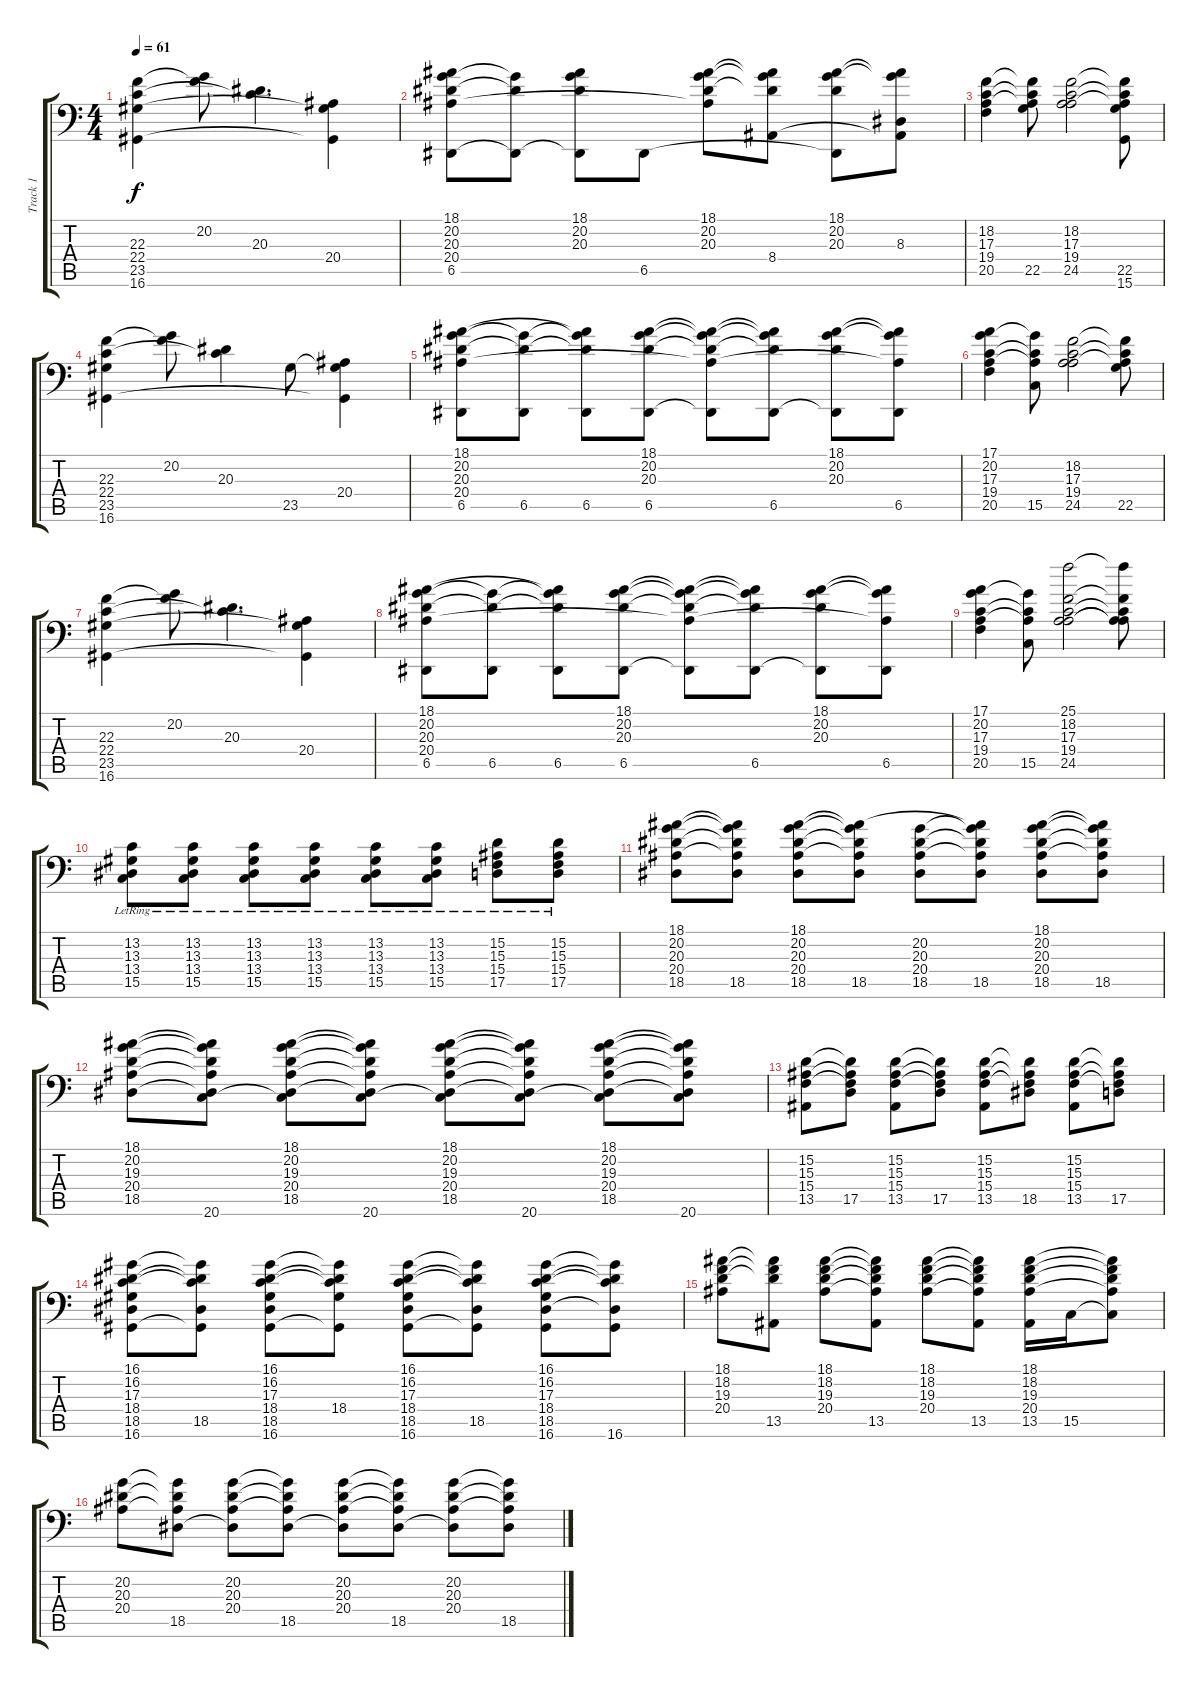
\track ("Track 1" "Track 1") {instrument acousticgrandpiano}
\staff {score tabs}
\tuning (E3 B2 G2 D2 A1 E1) {hide}
\ts (4 4)
\tempo 61
\clef f4
\ks c
(22.3 22.4 23.5 16.6).4{dy f} (20.2 22.3{t}).8 (20.3 22.4{t}).4{d} (20.4 23.5{t} 16.6{t}).4 |
(18.1 20.2 20.3 20.4 6.5).8 (20.2{t} 20.3{t} 6.5{t}).8 (18.1 20.2 20.3 6.5{t}).8 6.5.8 (18.1 20.2 20.3 20.4{t}).8 (18.1{t} 20.2{t} 20.3{t} 8.4).8 (18.1 20.2 20.3 6.5{t}).8 (18.1{t} 20.2{t} 8.3 8.4{t}).8 |
(18.2 17.3 19.4 20.5).4 (18.2{t} 17.3{t} 19.4{t} 22.5).8 (18.2 17.3 19.4 24.5).2 (18.2{t} 17.3{t} 19.4{t} 22.5 15.6).8 |
(22.3 22.4 23.5 16.6).4 (20.2 22.3{t}).8 (20.3 22.4{t}).4 23.5.8 (20.4 23.5{t} 16.6{t}).4 |
(18.1 20.2 20.3 20.4 6.5).8 (20.2{t} 20.3{t} 6.5).8 (18.1{t} 20.2{t} 20.3{t} 6.5).8 (18.1 20.2 20.3 6.5).8 (18.1{t} 20.2{t} 20.3{t} 20.4{t} 6.5{t}).8 (18.1{t} 20.2{t} 20.3{t} 6.5).8 (18.1 20.2 20.3 6.5{t}).8 (18.1{t} 20.2{t} 20.4{t} 6.5).8 |
(17.1 20.2 17.3 19.4 20.5).4 (20.2{t} 17.3{t} 19.4{t} 15.5).8 (18.2 17.3 19.4 24.5).2 (18.2{t} 17.3{t} 19.4{t} 22.5).8 |
(22.3 22.4 23.5 16.6).4 (20.2 22.3{t}).8 (20.3 22.4{t}).4{d} (20.4 23.5{t} 16.6{t}).4 |
(18.1 20.2 20.3 20.4 6.5).8 (20.2{t} 20.3{t} 6.5).8 (18.1{t} 20.2{t} 20.3{t} 6.5).8 (18.1 20.2 20.3 6.5).8 (18.1{t} 20.2{t} 20.3{t} 20.4{t} 6.5{t}).8 (18.1{t} 20.2{t} 20.3{t} 6.5).8 (18.1 20.2 20.3 6.5{t}).8 (18.1{t} 20.2{t} 20.4{t} 6.5).8 |
(17.1 20.2 17.3 19.4 20.5).4 (20.2{t} 17.3{t} 19.4{t} 15.5).8 (25.1 18.2 17.3 19.4 24.5).2 (25.1{t} 18.2{t} 17.3{t} 19.4{t} 24.5{t}).8 |
(13.2{lr} 13.3{lr} 13.4{lr} 15.5{lr}).8 (13.2{lr} 13.3{lr} 13.4{lr} 15.5{lr}).8 (13.2{lr} 13.3{lr} 13.4{lr} 15.5{lr}).8 (13.2{lr} 13.3{lr} 13.4{lr} 15.5{lr}).8 (13.2{lr} 13.3{lr} 13.4{lr} 15.5{lr}).8 (13.2{lr} 13.3{lr} 13.4{lr} 15.5{lr}).8 (15.2{lr} 15.3{lr} 15.4{lr} 17.5{lr}).8 (15.2{lr} 15.3{lr} 15.4{lr} 17.5{lr}).8 |
(18.1 20.2 20.3 20.4 18.5).8 (18.1{t} 20.2{t} 20.3{t} 20.4{t} 18.5).8 (18.1 20.2 20.3 20.4 18.5).8 (18.1{t} 20.2{t} 20.3{t} 20.4{t} 18.5).8 (20.2 20.3 20.4 18.5).8 (18.1{t} 20.2{t} 20.3{t} 20.4{t} 18.5).8 (18.1 20.2 20.3 20.4 18.5).8 (18.1{t} 20.2{t} 20.3{t} 20.4{t} 18.5).8 |
(18.1 20.2 19.3 20.4 18.5).8 (18.1{t} 20.2{t} 19.3{t} 20.4{t} 18.5{t} 20.6).8 (18.1 20.2 19.3 20.4 18.5 20.6{t}).8 (18.1{t} 20.2{t} 19.3{t} 20.4{t} 18.5{t} 20.6).8 (18.1 20.2 19.3 20.4 18.5 20.6{t}).8 (18.1{t} 20.2{t} 19.3{t} 20.4{t} 18.5{t} 20.6).8 (18.1 20.2 19.3 20.4 18.5 20.6{t}).8 (18.1{t} 20.2{t} 19.3{t} 20.4{t} 18.5{t} 20.6).8 |
(15.2 15.3 15.4 13.5).8 (15.2{t} 15.3{t} 15.4{t} 17.5).8 (15.2 15.3 15.4 13.5).8 (15.2{t} 15.3{t} 15.4{t} 17.5).8 (15.2 15.3 15.4 13.5).8 (15.2{t} 15.3{t} 15.4{t} 18.5).8 (15.2 15.3 15.4 13.5).8 (15.2{t} 15.3{t} 15.4{t} 17.5).8 |
(16.1 16.2 17.3 18.4 18.5 16.6).8 (16.1{t} 16.2{t} 17.3{t} 18.5 16.6{t}).8 (16.1 16.2 17.3 18.4 18.5 16.6).8 (16.1{t} 16.2{t} 17.3{t} 18.4 16.6{t}).8 (16.1 16.2 17.3 18.4 18.5 16.6).8 (16.1{t} 16.2{t} 17.3{t} 18.5 16.6{t}).8 (16.1 16.2 17.3 18.4 18.5 16.6).8 (16.1{t} 16.2{t} 17.3{t} 18.5{t} 16.6).8 |
(18.1 18.2 19.3 20.4).8 (18.1{t} 18.2{t} 19.3{t} 13.5).8 (18.1 18.2 19.3 20.4).8 (18.1{t} 18.2{t} 19.3{t} 20.4{t} 13.5).8 (18.1 18.2 19.3 20.4).8 (18.1{t} 18.2{t} 19.3{t} 20.4{t} 13.5).8 (18.1 18.2 19.3 20.4 13.5).16 15.5.16 (18.1{t} 18.2{t} 19.3{t} 20.4{t} 15.5{t}).8 |
(20.2 20.3 20.4).8 (20.2{t} 20.3{t} 20.4{t} 18.5).8 (20.2 20.3 20.4 18.5{t}).8 (20.2{t} 20.3{t} 20.4{t} 18.5).8 (20.2 20.3 20.4 18.5{t}).8 (20.2{t} 20.3{t} 20.4{t} 18.5).8 (20.2 20.3 20.4 18.5{t}).8 (20.2{t} 20.3{t} 20.4{t} 18.5).8
